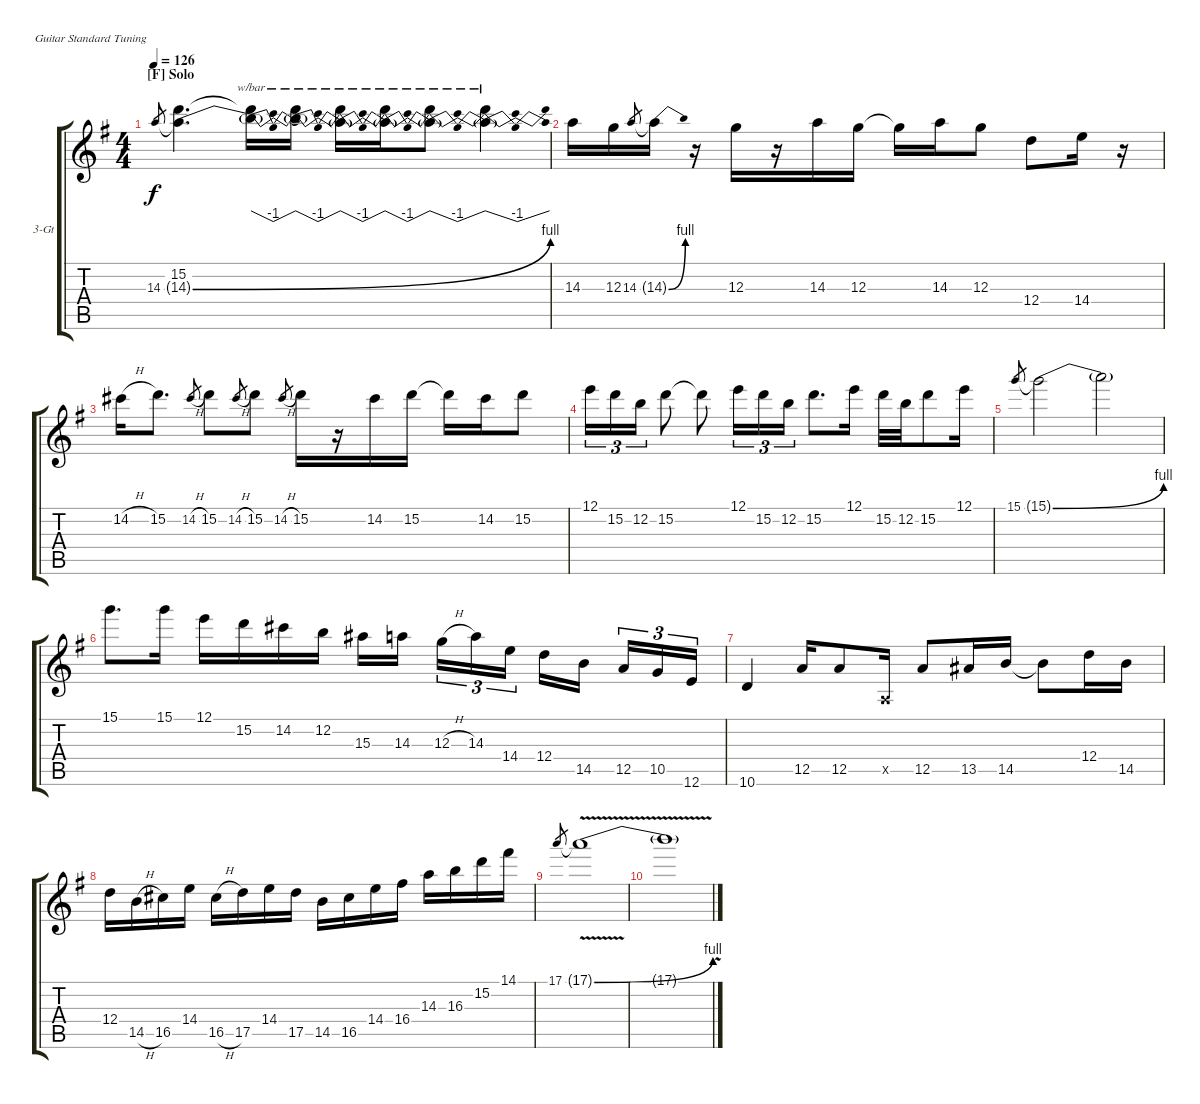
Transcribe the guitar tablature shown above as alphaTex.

\defaultSystemsLayout 4
\bracketExtendMode groupsimilarinstruments
\firstSystemTrackNameOrientation horizontal
\otherSystemsTrackNameOrientation horizontal
\track ("Guitar 3" "3-Gt") {instrument distortionguitar}
\staff {score tabs}
\tuning (E4 B3 G3 D3 A2 E2)
\ts (4 4)
\section ("F" "Solo")
\tempo 126
\clef g2
\scale
1.05549
\ks g
14.3.8{gr dy f} (14.3{be (bend 0 0 15 4) t} 15.2).4{d} (14.3{t} 15.2{t}).16{tbe (dip default 0 0 15 -4 30 0)} (14.3{t} 15.2{t}).16{tbe (dip default 0 0 15 -4 30 0)} (14.3{t} 15.2{t}).16{tbe (dip default 0 0 15 -4 30 0)} (14.3{t} 15.2{t}).16{tbe (dip default 0 0 15 -4 30 0)} (14.3{t} 15.2{t}).8{tbe (dip default 0 0 15 -4 30 0)} (14.3{t} 15.2{t}).4{tbe (dip default 0 0 15 -4 30 0)} |
\scale
0.944515 14.3.16 12.3.16 14.3.8{gr} 14.3{be (bend 0 0 15 4) t}.16 r.16 12.3.16 r.16 14.3.16 12.3.16 12.3{t}.16 14.3.16 12.3.8 12.4.8 14.4.16 r.16 |
\scale
1.05549 14.2{h}.16 15.2.8{d} 14.2{h}.8{gr} 15.2.8 14.2{h}.8{gr} 15.2.8 14.2{h}.8{gr} 15.2.16 r.16 14.2.16 15.2.16 15.2{t}.16 14.2.16 15.2.8 |
\scale
0.944515 12.1.16{tu (3 2)} 15.2.16{tu (3 2)} 12.2.16{tu (3 2)} 15.2.8 15.2{t}.8 12.1.16{tu (3 2)} 15.2.16{tu (3 2)} 12.2.16{tu (3 2)} 15.2.8{d} 12.1.16 15.2.32 12.2.32 15.2.8 12.1.16 |
\scale
1.05549 15.1.8{gr} 15.1{be (bend 0 0 15 4) t}.2 15.1{t}.2 |
\scale
0.944515 15.1.8{d} 15.1.16 12.1.16 15.2.16 14.2.16 12.2.16 15.3.16 14.3.16 12.3{h}.16{tu (3 2)} 14.3.16{tu (3 2)} 14.4.16{tu (3 2)} 12.4.16 14.5.16 12.5.16{tu (3 2)} 10.5.16{tu (3 2)} 12.6.16{tu (3 2)} |
\scale
1.05549 10.6.4 12.5.16 12.5.8 0.5{x}.16 12.5.8 13.5.16 14.5.16 14.5{t}.8 12.4.16 14.5.16 |
\scale
0.944515 12.4.16 14.5{h}.16 16.5.16 14.4.16 16.5{h}.16 17.5.16 14.4.16 17.5.16 14.5.16 16.5.16 14.4.16 16.4.16 14.3.16 16.3.16 15.2.16 14.1.16 |
\scale
1.05549 17.1.8{gr} 17.1{be (bend 0 0 15 4) v t}.1 |
\scale
0.944515 17.1{v t}.1 |
\scale
1.05549 |
\scale
0.944515 |
\scale
1.05549 |
\scale
0.944515 |
\scale
1.05549 |
\scale
0.944515
